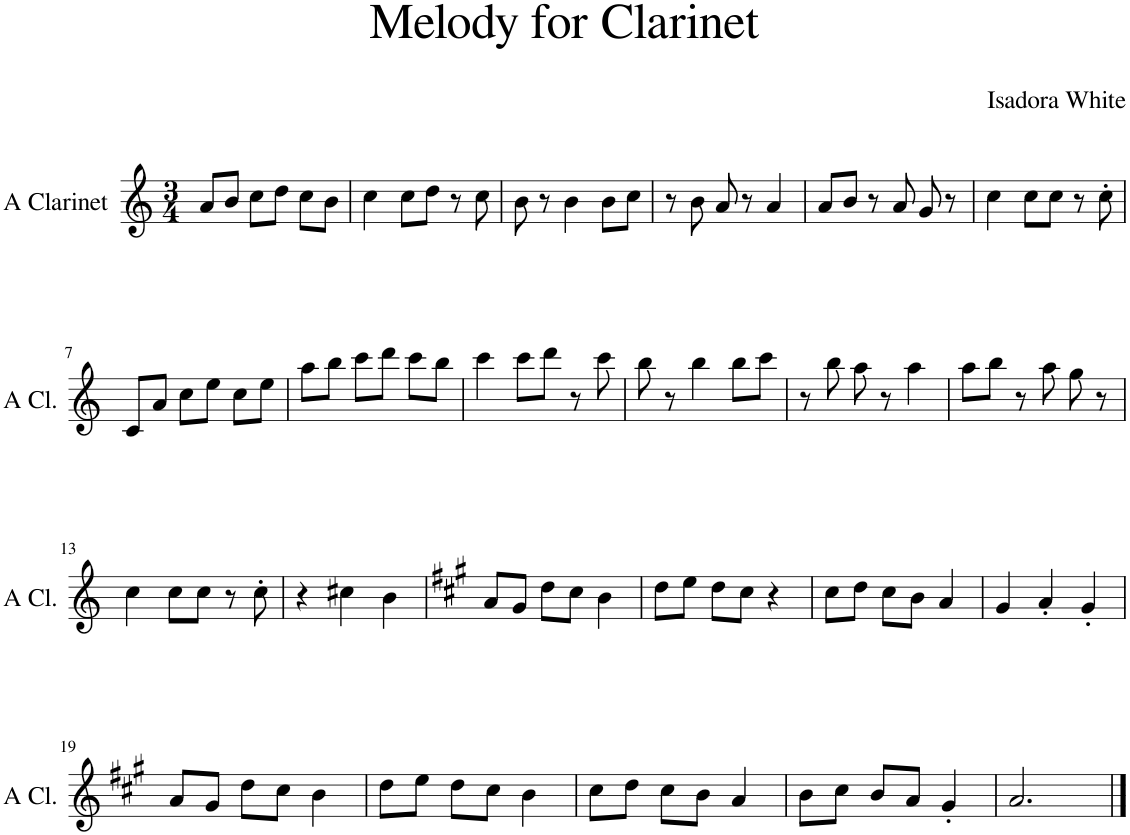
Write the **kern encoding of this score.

**kern
*part1
*staff1
*I"A Clarinet
*I'A Cl.
*clefG2
*Trd2c3
*k[]
*M3/4
=1
8a/L
8b/J
8cc\L
8dd\J
8cc\L
8b\J
=2
4cc\
8cc\L
8dd\J
8r
8cc\
=3
8b\
8r
4b\
8b\L
8cc\J
=4
8r
8b\
8a/
8r
4a/
=5
8a/L
8b/J
8r
8a/
8g/
8r
=6
4cc\
8cc\L
8cc\J
8r
8cc'\
!!LO:LB:g=z
=7
8c/L
8a/J
8cc\L
8ee\J
8cc\L
8ee\J
=8
8aa\L
8bb\J
8ccc\L
8ddd\J
8ccc\L
8bb\J
=9
4ccc\
8ccc\L
8ddd\J
8r
8ccc\
=10
8bb\
8r
4bb\
8bb\L
8ccc\J
=11
8r
8bb\
8aa\
8r
4aa\
=12
8aa\L
8bb\J
8r
8aa\
8gg\
8r
!!LO:LB:g=z
=13
4cc\
8cc\L
8cc\J
8r
8cc'\
=14
4r
4cc#X\
4b\
=15
*k[f#c#g#]
8a/L
8g#/J
8dd\L
8cc#\J
4b\
=16
8dd\L
8ee\J
8dd\L
8cc#\J
4r
=17
8cc#\L
8dd\J
8cc#\L
8b\J
4a/
=18
4g#/
4a'/
4g#'/
!!LO:LB:g=z
=19
8a/L
8g#/J
8dd\L
8cc#\J
4b\
=20
8dd\L
8ee\J
8dd\L
8cc#\J
4b\
=21
8cc#\L
8dd\J
8cc#\L
8b\J
4a/
=22
8b\L
8cc#\J
8b/L
8a/J
4g#'/
=23
2.a/
==
*-
